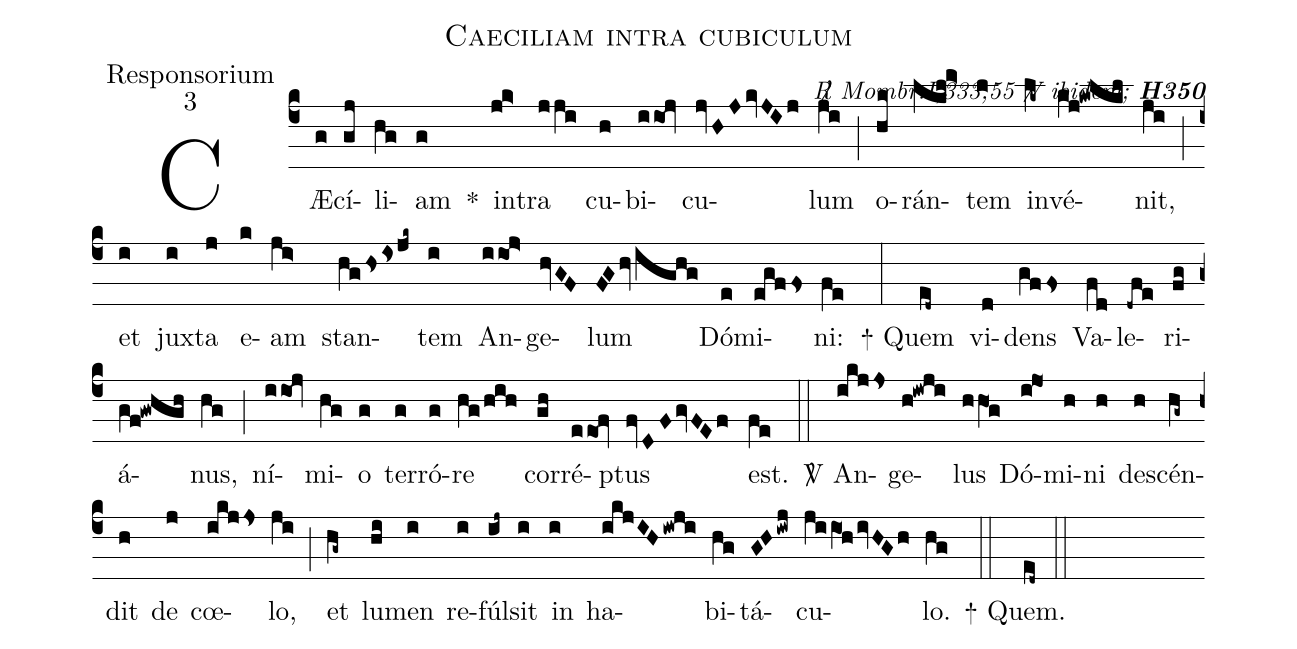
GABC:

name:Caeciliam intra cubiculum;
office-part:Responsorium;
mode:3;
commentary:{\itshape\mdseries \Rbar\  Mombr.I,333,55 \Vbar\  ibidem;\/} {\bfseries H350};
%%
(c4) CÆ(g)cí(gj)li(hg)am(g) *() in(jk>)tra(jji) cu(h)bi(iio!jv)cu(jvHJkvJIj)lum(ji) (;) o(hk)rán(lkl!m>)tem(l) in(lk~)vé(kj!kwlkl)nit,(ji) (;) et(i) jux(i)ta(j) e(k)am(ji>) stan(hghsisjk~)tem(i) An(iiO1j>)ge(hvGF)lum(FGhvighg) Dó(e)mi(egffs)ni:(fe) (:) + Quem(ed~) vi(d)dens(gffs) Va(fd)le(-dfe)ri(fg)á(gf!gwhgh)nus,(hg) (;) ní(iio!jv)mi(hg)o(g) ter(g)ró(g)re(hg/hih) cor(gh)ré(eeo!fv)ptus(fvDFgvFEf) est.(fe) (::) <sp>V/</sp> An(ikjjs)ge(h!iwji)lus(hhO1g) Dó(i!jo1)mi(h)ni(h) de(h)scén(hg~)dit(h) de(j) cœ(ikjjs)lo,(ji) (;) et(hg~) lu(hi)men(i) re(i)fúl(ij~)sit(i) in(i) ha(ikjIHiw!j!i)bi(hg)tá(GHiwj)cu(jiiO1hivHGh)lo.(hg) (::) + Quem.(ed~) (::)
